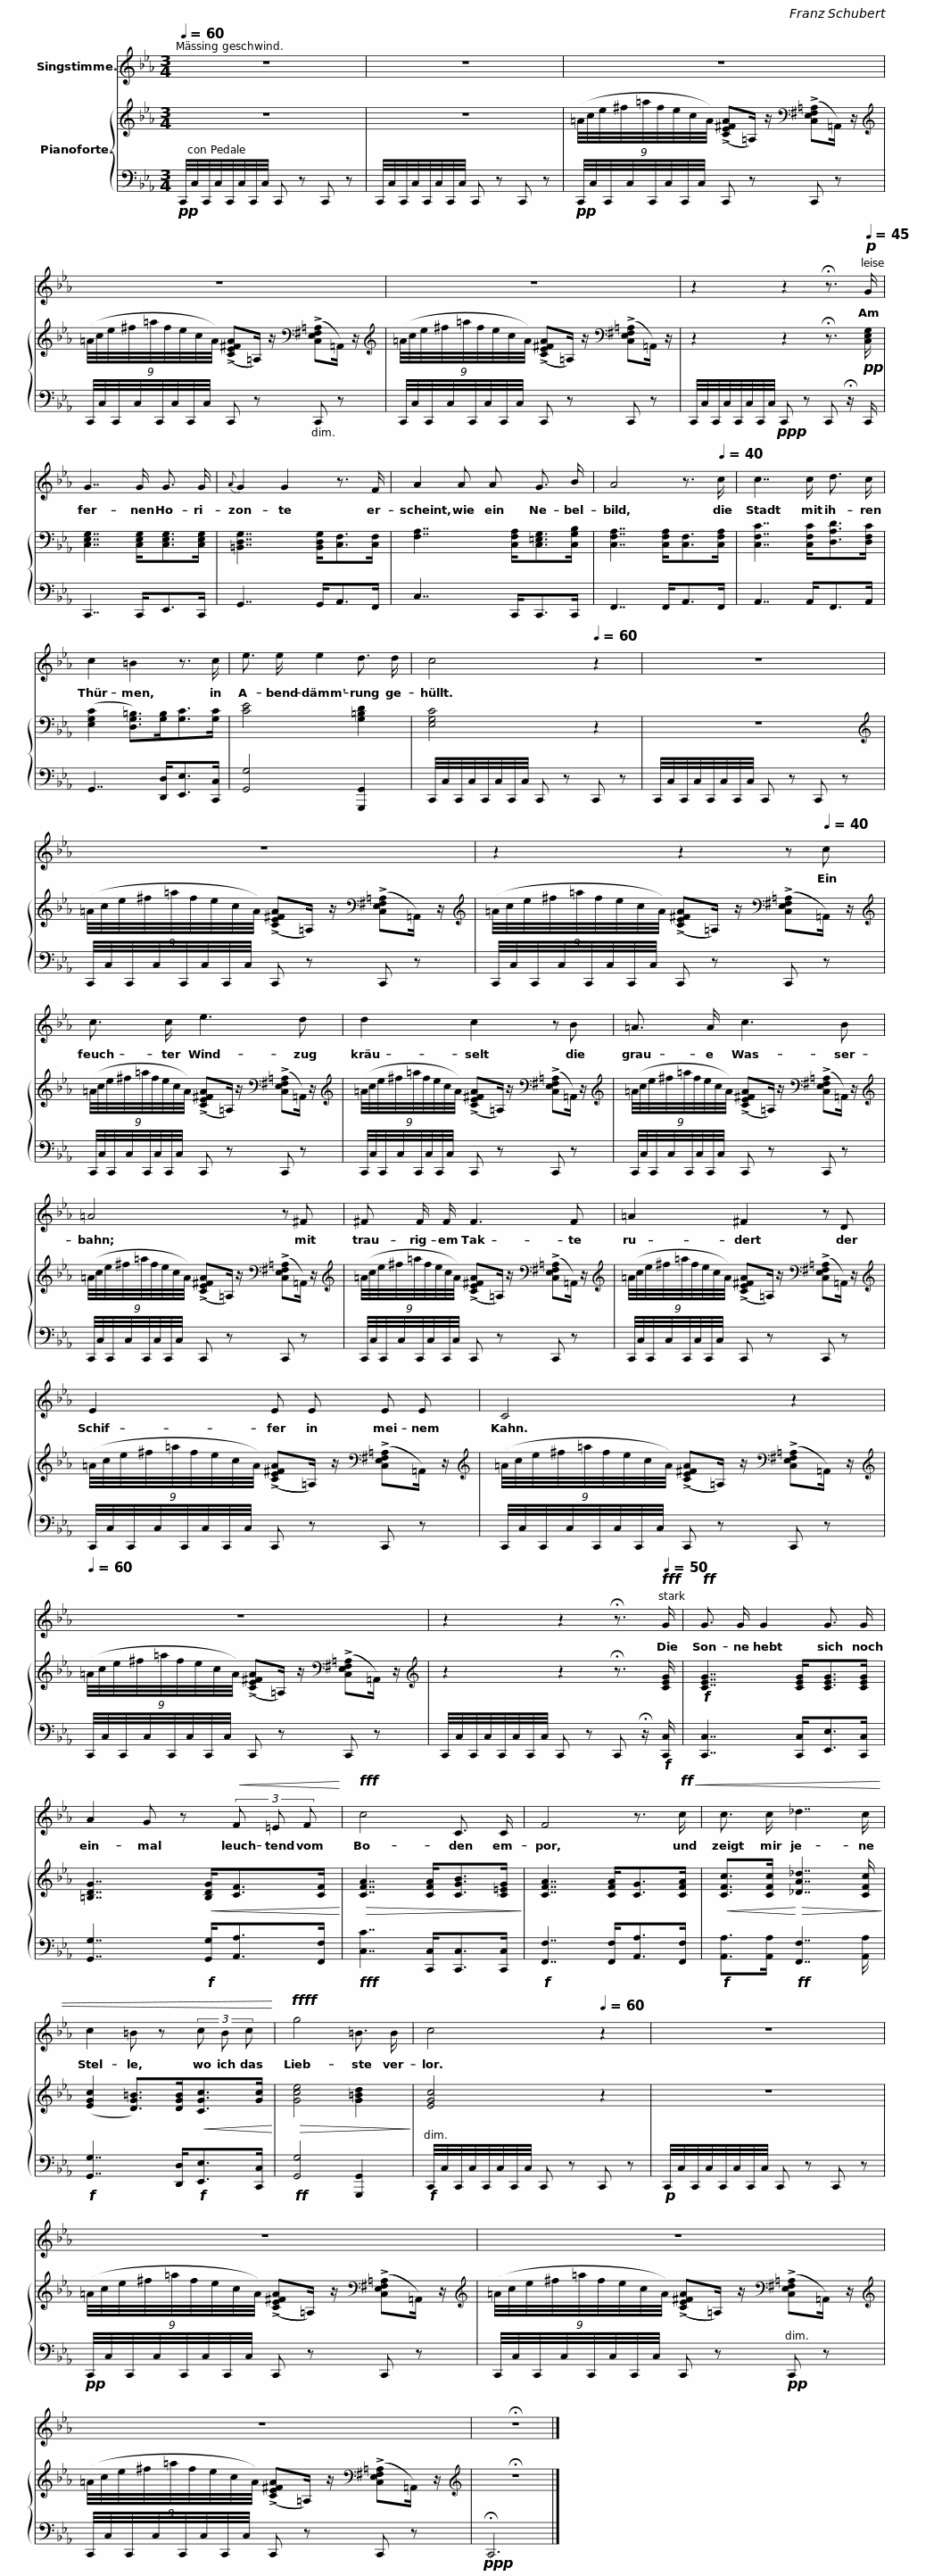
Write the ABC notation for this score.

X:1
%%score 1 { 2 | 3 }
L:1/8
Q:1/4=60
M:3/4
I:linebreak $
K:Eb
V:1 treble
V:2 treble
V:3 bass
V:1
 z6 | z6 | z6 |$ z6 | z6 | %5
 z2 z2 !fermata!z3/2[Q:1/4=45]!p! G/ |$ G7/2 G/ G3/2 G/ |{A} G2 G2 z3/2 F/ | A2 A A G3/2 B/ | A4 z3/2[Q:1/4=40] c/ | %10
 c7/2 c/ d3/2 c/ |$ c2 =B2 z3/2 c/ | e3/2 e/ e2 d3/2 d/ | c4[Q:1/4=60] z2 | z6 |$ %15
 z6 | z2 z2 z[Q:1/4=40] c |$ c3/2 c/ e3 d |$ d2 c2 z B | =A3/2 A/ c3 B |$ %20
 =A4 z ^F |$ ^F F/ F/ F3 F | =A2 ^F2 z D |$ E2 E E E E |$ C4 z2 | %25
[Q:1/4=60] z6 | z2 z2 !fermata!z3/2!fff![Q:1/4=50] G/ |$!ff! G3/2 G/ G2 G3/2 G/ | A2 G z!<(! (3F =E F!<)! |!fff! c4 C3/2 C/ | %30
 F4 z3/2!ff!!<(! c/ |$ c3/2 c/ _d7/2 c/ | c2 =B z (3c B c!<)! |!ffff! g4 =B3/2 B/ | c4[Q:1/4=60] z2 |$ %35
 z6 | z6 |$ z6 | z6 | !fermata!z6 |] %40
V:2
 z6 | z6 | (9:8:9(=A/4c/4e/4^f/4=a/4f/4e/4c/4A/4) ((!>![CE^FA]=A,/)) z/[K:bass] ((!>![C,E,^F,=A,]=A,,/)) z/ |$[K:treble] (9:8:9(=A/4c/4e/4^f/4=a/4f/4e/4c/4A/4) ((!>![CE^FA]=A,/)) z/[K:bass] ((!>![C,E,^F,=A,]=A,,/)) z/ |[K:treble] (9:8:9(=A/4c/4e/4^f/4=a/4f/4e/4c/4A/4) ((!>![CE^FA]=A,/)) z/[K:bass] ((!>![C,E,^F,=A,]=A,,/)) z/ | %5
 z2 z2 !fermata!z3/2!pp! [C,E,G,]/ |$ [C,E,G,]7/2 [C,E,G,]<[C,E,G,][C,E,G,]/ | [=B,,D,G,]7/2 [B,,D,G,]<[C,F,][C,F,]/ | [F,A,]7/2 [C,F,A,]<[C,=E,G,][C,G,B,]/ | [C,F,A,]7/2 [C,F,A,]<[C,F,][C,F,A,]/ | %10
 [C,F,C]7/2 [C,F,C]<[D,A,D][D,F,C]/ |$ ([E,G,C]2 [D,G,=B,]>)[G,B,][G,C]>[G,C] | [CE]4 [G,=B,D]2 | [E,G,C]4 z2 | z6 |$ %15
[K:treble] (9:8:9(=A/4c/4e/4^f/4=a/4f/4e/4c/4A/4) ((!>![CE^FA]=A,/)) z/[K:bass] ((!>![C,E,^F,=A,]=A,,/)) z/ |[K:treble] (9:8:9(=A/4c/4e/4^f/4=a/4f/4e/4c/4A/4) ((!>![CE^FA]=A,/)) z/[K:bass] ((!>![C,E,^F,=A,]=A,,/)) z/ |$[K:treble] (9:8:9(=A/4c/4e/4^f/4=a/4f/4e/4c/4A/4) ((!>![CE^FA]=A,/)) z/[K:bass] ((!>![C,E,^F,=A,]=A,,/)) z/ |$[K:treble] (9:8:9(=A/4c/4e/4^f/4=a/4f/4e/4c/4A/4) ((!>![CE^FA]=A,/)) z/[K:bass] ((!>![C,E,^F,=A,]=A,,/)) z/ |[K:treble] (9:8:9(=A/4c/4e/4^f/4=a/4f/4e/4c/4A/4) ((!>![CE^FA]=A,/)) z/[K:bass] ((!>![C,E,^F,=A,]=A,,/)) z/ |$ %20
[K:treble] (9:8:9(=A/4c/4e/4^f/4=a/4f/4e/4c/4A/4) ((!>![CE^FA]=A,/)) z/[K:bass] ((!>![C,E,^F,=A,]=A,,/)) z/ |$[K:treble] (9:8:9(=A/4c/4e/4^f/4=a/4f/4e/4c/4A/4) ((!>![CE^FA]=A,/)) z/[K:bass] ((!>![C,E,^F,=A,]=A,,/)) z/ |[K:treble] (9:8:9(=A/4c/4e/4^f/4=a/4f/4e/4c/4A/4) ((!>![CE^FA]=A,/)) z/[K:bass] ((!>![C,E,^F,=A,]=A,,/)) z/ |$[K:treble] (9:8:9(=A/4c/4e/4^f/4=a/4f/4e/4c/4A/4) ((!>![CE^FA]=A,/)) z/[K:bass] ((!>![C,E,^F,=A,]=A,,/)) z/ |$[K:treble] (9:8:9(=A/4c/4e/4^f/4=a/4f/4e/4c/4A/4) ((!>![CE^FA]=A,/)) z/[K:bass] ((!>![C,E,^F,=A,]=A,,/)) z/ | %25
[K:treble] (9:8:9(=A/4c/4e/4^f/4=a/4f/4e/4c/4A/4) ((!>![CE^FA]=A,/)) z/[K:bass] ((!>![C,E,^F,=A,]=A,,/)) z/ |[K:treble] z2 z2 !fermata!z3/2 [CEG]/ |$!f! [CEG]7/2 [CEG]<[CEG][CEG]/ | [=B,DG]7/2!<(! [B,DG]<[CF][CF]/!<)! |!>(! [CFA]7/2 [CFA]<[CGB][C=EG]/!>)! | %30
 [CFA]7/2 [CFA]<[CG][CFA]/ |$!<(! [CFc]>[CFc]!<)!!>(! [_DA_d]7/2 [CFc]/!>)! | ([EGc]2 [DG=B]>)[DGB]!<(![CGc]>[Gc]!<)! |!>(! [Gce]4 [G=Bd]2!>)! | [EGc]4 z2 |$ %35
 z6 | (9:8:9(=A/4c/4e/4^f/4=a/4f/4e/4c/4A/4) ((!>![CE^FA]=A,/)) z/[K:bass] ((!>![C,E,^F,=A,]=A,,/)) z/ |$[K:treble] (9:8:9(=A/4c/4e/4^f/4=a/4f/4e/4c/4A/4) ((!>![CE^FA]=A,/)) z/[K:bass] ((!>![C,E,^F,=A,]=A,,/)) z/ |[K:treble] (9:8:9(=A/4c/4e/4^f/4=a/4f/4e/4c/4A/4) ((!>![CE^FA]=A,/)) z/[K:bass] ((!>![C,E,^F,=A,]=A,,/)) z/ |[K:treble] !fermata!z6 |] %40
V:3
!pp! C,,/4C,/4C,,/4C,/4C,,/4C,/4C,,/4C,/4 C,, z C,, z | C,,/4C,/4C,,/4C,/4C,,/4C,/4C,,/4C,/4 C,, z C,, z |!pp! C,,/4C,/4C,,/4C,/4C,,/4C,/4C,,/4C,/4 C,, z C,, z |$ C,,/4C,/4C,,/4C,/4C,,/4C,/4C,,/4C,/4 C,, z C,, z | C,,/4C,/4C,,/4C,/4C,,/4C,/4C,,/4C,/4 C,, z C,, z | %5
 C,,/4C,/4C,,/4C,/4C,,/4C,/4C,,/4C,/4!ppp! C,, z C,, !fermata!z/ C,,/ |$ C,,7/2 C,,<E,,C,,/ | G,,7/2 G,,<A,,F,,/ | C,7/2 C,,<C,,C,,/ | F,,7/2 F,,<A,,F,,/ | %10
 A,,7/2 A,,<F,,A,,/ |$ G,,7/2 [D,,D,]<[E,,E,][C,,C,]/ | [G,,G,]4 [G,,,G,,]2 | C,,/4C,/4C,,/4C,/4C,,/4C,/4C,,/4C,/4 C,, z C,, z | C,,/4C,/4C,,/4C,/4C,,/4C,/4C,,/4C,/4 C,, z C,, z |$ %15
 C,,/4C,/4C,,/4C,/4C,,/4C,/4C,,/4C,/4 C,, z C,, z | C,,/4C,/4C,,/4C,/4C,,/4C,/4C,,/4C,/4 C,, z C,, z |$ C,,/4C,/4C,,/4C,/4C,,/4C,/4C,,/4C,/4 C,, z C,, z |$ C,,/4C,/4C,,/4C,/4C,,/4C,/4C,,/4C,/4 C,, z C,, z | C,,/4C,/4C,,/4C,/4C,,/4C,/4C,,/4C,/4 C,, z C,, z |$ %20
 C,,/4C,/4C,,/4C,/4C,,/4C,/4C,,/4C,/4 C,, z C,, z |$ C,,/4C,/4C,,/4C,/4C,,/4C,/4C,,/4C,/4 C,, z C,, z | C,,/4C,/4C,,/4C,/4C,,/4C,/4C,,/4C,/4 C,, z C,, z |$ C,,/4C,/4C,,/4C,/4C,,/4C,/4C,,/4C,/4 C,, z C,, z |$ C,,/4C,/4C,,/4C,/4C,,/4C,/4C,,/4C,/4 C,, z C,, z | %25
 C,,/4C,/4C,,/4C,/4C,,/4C,/4C,,/4C,/4 C,, z C,, z | C,,/4C,/4C,,/4C,/4C,,/4C,/4C,,/4C,/4 C,, z C,, !fermata!z/!f! [C,,C,]/ |$ [C,,C,]7/2 [C,,C,]<[E,,E,][C,,C,]/ | [G,,G,]7/2!f! [G,,G,]<[A,,A,][F,,F,]/ |!fff! [C,C]7/2 [C,,C,]<[C,,C,][C,,C,]/ | %30
!f! [F,,F,]7/2 [F,,F,]<[A,,A,][F,,F,]/ |$!f! [A,,A,]>[A,,A,]!ff! [F,,F,]7/2 [A,,A,]/ |!f! [G,,G,]7/2 [D,,D,]<!f![E,,E,][C,,C,]/ |!ff! [G,,G,]4 [G,,,G,,]2 |!f! C,,/4C,/4C,,/4C,/4C,,/4C,/4C,,/4C,/4 C,, z C,, z |$ %35
!p! C,,/4C,/4C,,/4C,/4C,,/4C,/4C,,/4C,/4 C,, z C,, z |!pp! C,,/4C,/4C,,/4C,/4C,,/4C,/4C,,/4C,/4 C,, z C,, z |$ C,,/4C,/4C,,/4C,/4C,,/4C,/4C,,/4C,/4 C,, z!pp! C,, z | C,,/4C,/4C,,/4C,/4C,,/4C,/4C,,/4C,/4 C,, z C,, z |!ppp! !fermata!C,,6 |] %40
